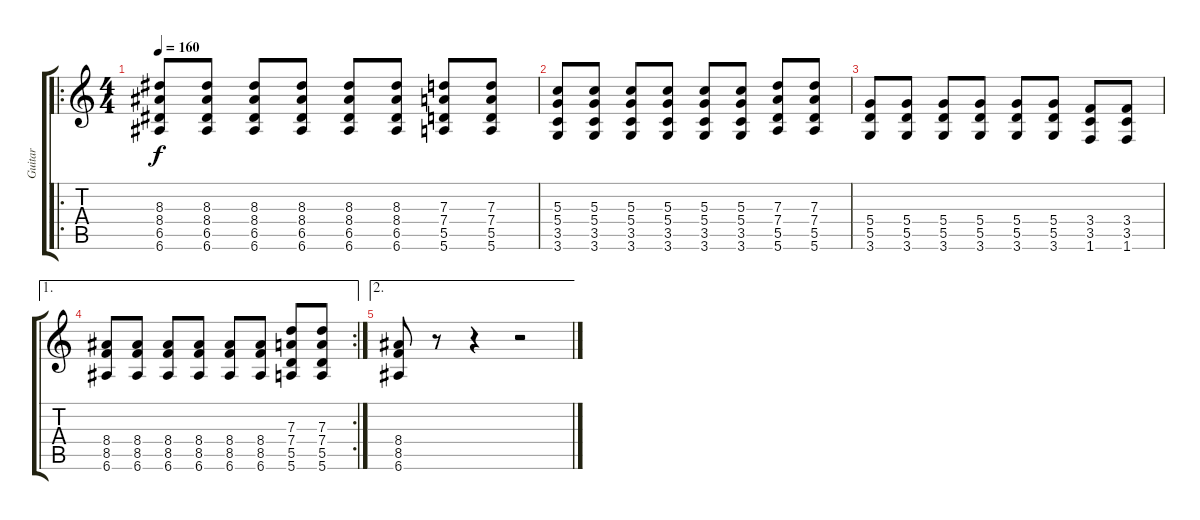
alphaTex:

\track ("Guitar" "Guitar") {instrument distortionguitar}
\staff {score tabs}
\tuning (E4 B3 G3 D3 A2 E2) {hide}
\ro
\ts (4 4)
\tempo 160
\clef g2
\ks c
(8.3 8.4 6.5 6.6).8{dy f} (8.3 8.4 6.5 6.6).8 (8.3 8.4 6.5 6.6).8 (8.3 8.4 6.5 6.6).8 (8.3 8.4 6.5 6.6).8 (8.3 8.4 6.5 6.6).8 (7.3 7.4 5.5 5.6).8 (7.3 7.4 5.5 5.6).8 |
(5.3 5.4 3.5 3.6).8 (5.3 5.4 3.5 3.6).8 (5.3 5.4 3.5 3.6).8 (5.3 5.4 3.5 3.6).8 (5.3 5.4 3.5 3.6).8 (5.3 5.4 3.5 3.6).8 (7.3 7.4 5.5 5.6).8 (7.3 7.4 5.5 5.6).8 |
(5.4 5.5 3.6).8 (5.4 5.5 3.6).8 (5.4 5.5 3.6).8 (5.4 5.5 3.6).8 (5.4 5.5 3.6).8 (5.4 5.5 3.6).8 (3.4 3.5 1.6).8 (3.4 3.5 1.6).8 |
\ae 1
\rc 2
(8.4 8.5 6.6).8 (8.4 8.5 6.6).8 (8.4 8.5 6.6).8 (8.4 8.5 6.6).8 (8.4 8.5 6.6).8 (8.4 8.5 6.6).8 (7.3 7.4 5.5 5.6).8 (7.3 7.4 5.5 5.6).8 |
\ae 2
(8.4 8.5 6.6).8 r.8 r.4 r.2
